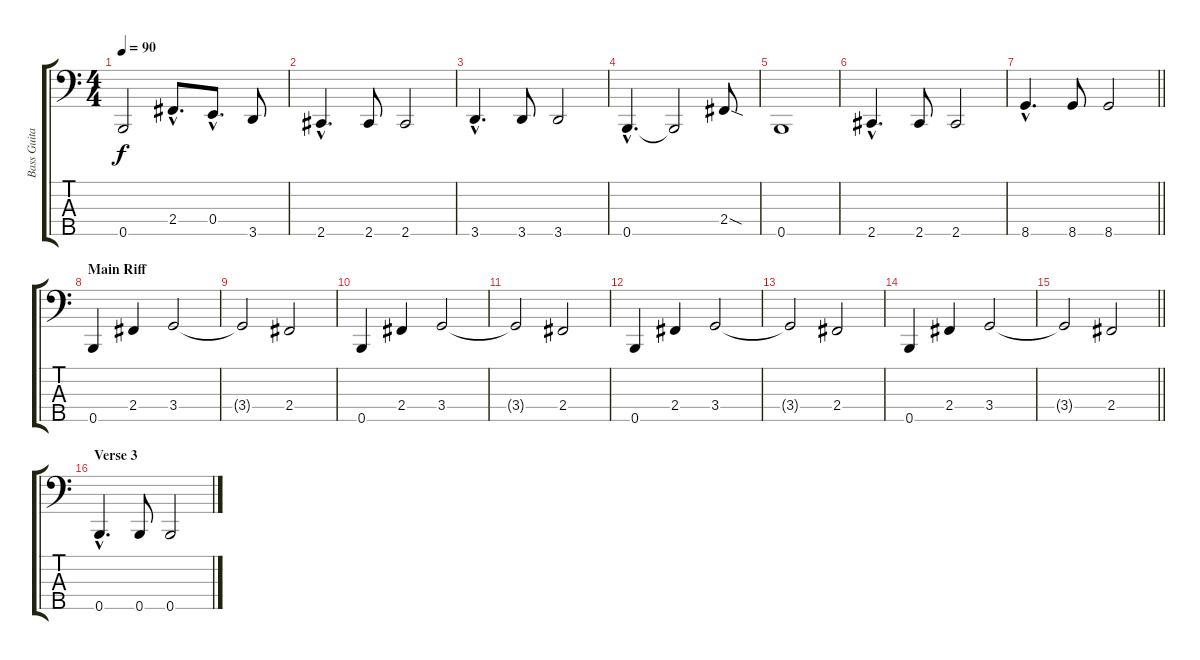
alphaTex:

\track ("Bass Guitar" "Bass Guita") {instrument electricbassfinger}
\staff {score tabs}
\tuning (G2 D2 A1 E1 B0) {hide}
\ts (4 4)
\tempo 90
\clef f4
\ks c
0.5.2{dy f} 2.4{hac}.8{d} 0.4{hac}.8{d} 3.5.8 |
2.5{hac}.4{d} 2.5.8 2.5.2 |
3.5{hac}.4{d} 3.5.8 3.5.2 |
0.5{hac}.4{d} 0.5{t}.2 2.4{sod}.8 |
0.5.1 |
2.5{hac}.4{d} 2.5.8 2.5.2 |
\barLineRight lightlight
8.5{hac}.4{d} 8.5.8 8.5.2 |
\section ("" "Main Riff")
0.5.4 2.4.4 3.4.2 |
3.4{t}.2 2.4.2 |
0.5.4 2.4.4 3.4.2 |
3.4{t}.2 2.4.2 |
0.5.4 2.4.4 3.4.2 |
3.4{t}.2 2.4.2 |
0.5.4 2.4.4 3.4.2 |
\barLineRight lightlight
3.4{t}.2 2.4.2 |
\section ("" "Verse 3")
0.5{hac}.4{d} 0.5.8 0.5.2
